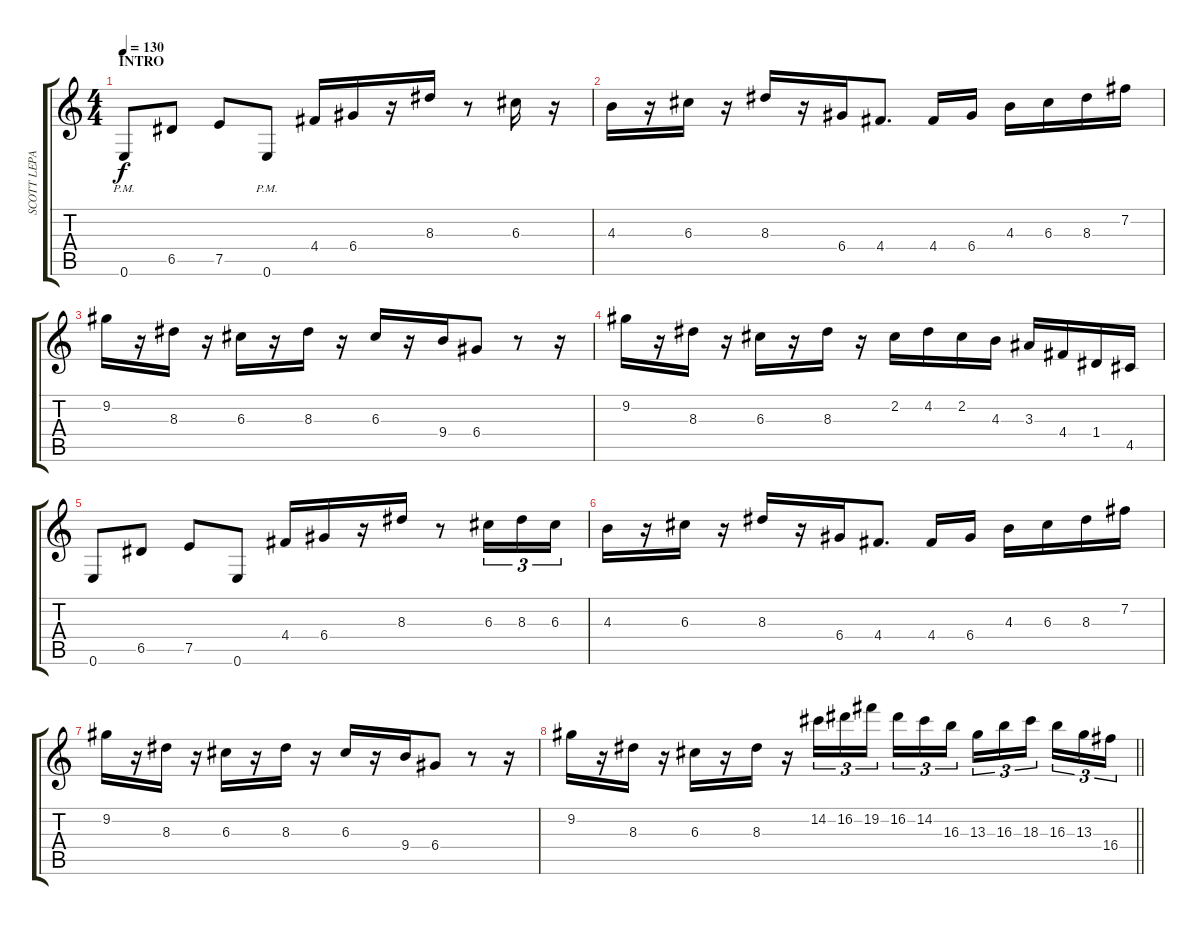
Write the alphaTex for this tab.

\track ("SCOTT LEPAGE" "SCOTT LEPA") {instrument distortionguitar}
\staff {score tabs}
\tuning (E4 B3 G3 D3 A2 E2) {hide}
\ts (4 4)
\section ("" "INTRO")
\tempo 130
\clef g2
\ks c
0.6{pm}.8{dy f} 6.5.8 7.5.8 0.6{pm}.8 4.4.16 6.4.16 r.16 8.3.16 r.8 6.3.16 r.16 |
4.3.16 r.16 6.3.16 r.16 8.3.16 r.16 6.4.16 4.4.8{d} 4.4.16 6.4.16 4.3.16 6.3.16 8.3.16 7.2.16 |
9.2.16 r.16 8.3.16 r.16 6.3.16 r.16 8.3.16 r.16 6.3.16 r.16 9.4.16 6.4.8 r.8 r.16 |
9.2.16 r.16 8.3.16 r.16 6.3.16 r.16 8.3.16 r.16 2.2.16 4.2.16 2.2.16 4.3.16 3.3.16 4.4.16 1.4.16 4.5.16 |
0.6.8 6.5.8 7.5.8 0.6.8 4.4.16 6.4.16 r.16 8.3.16 r.8 6.3.16{tu (3 2)} 8.3.16{tu (3 2)} 6.3.16{tu (3 2)} |
4.3.16 r.16 6.3.16 r.16 8.3.16 r.16 6.4.16 4.4.8{d} 4.4.16 6.4.16 4.3.16 6.3.16 8.3.16 7.2.16 |
9.2.16 r.16 8.3.16 r.16 6.3.16 r.16 8.3.16 r.16 6.3.16 r.16 9.4.16 6.4.8 r.8 r.16 |
\barLineRight lightlight
9.2.16 r.16 8.3.16 r.16 6.3.16 r.16 8.3.16 r.16 14.2.16{tu (3 2)} 16.2.16{tu (3 2)} 19.2.16{tu (3 2) beam splitsecondary} 16.2.16{tu (3 2)} 14.2.16{tu (3 2)} 16.3.16{tu (3 2)} 13.3.16{tu (3 2)} 16.3.16{tu (3 2)} 18.3.16{tu (3 2) beam splitsecondary} 16.3.16{tu (3 2)} 13.3.16{tu (3 2)} 16.4.16{tu (3 2)}
